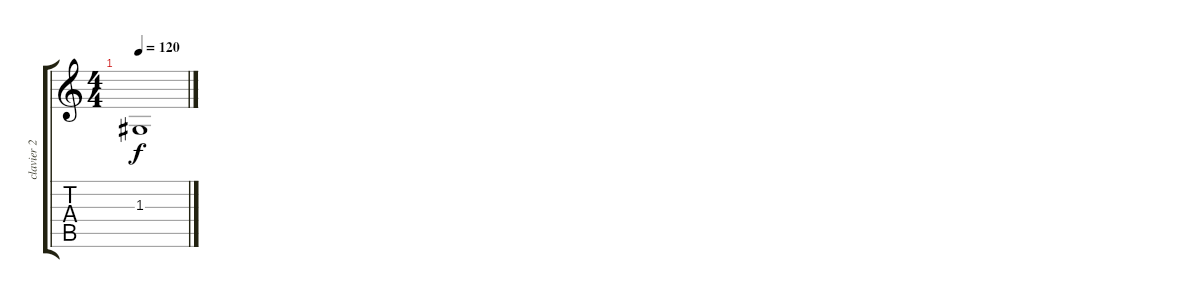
\track ("clavier 2" "clavier 2") {instrument musicbox}
\staff {score tabs}
\tuning (E4 B3 G3 D3 A2 E2) {hide}
\ts (4 4)
\tempo 120
\clef g2
\ks c
1.3.1{dy f}
